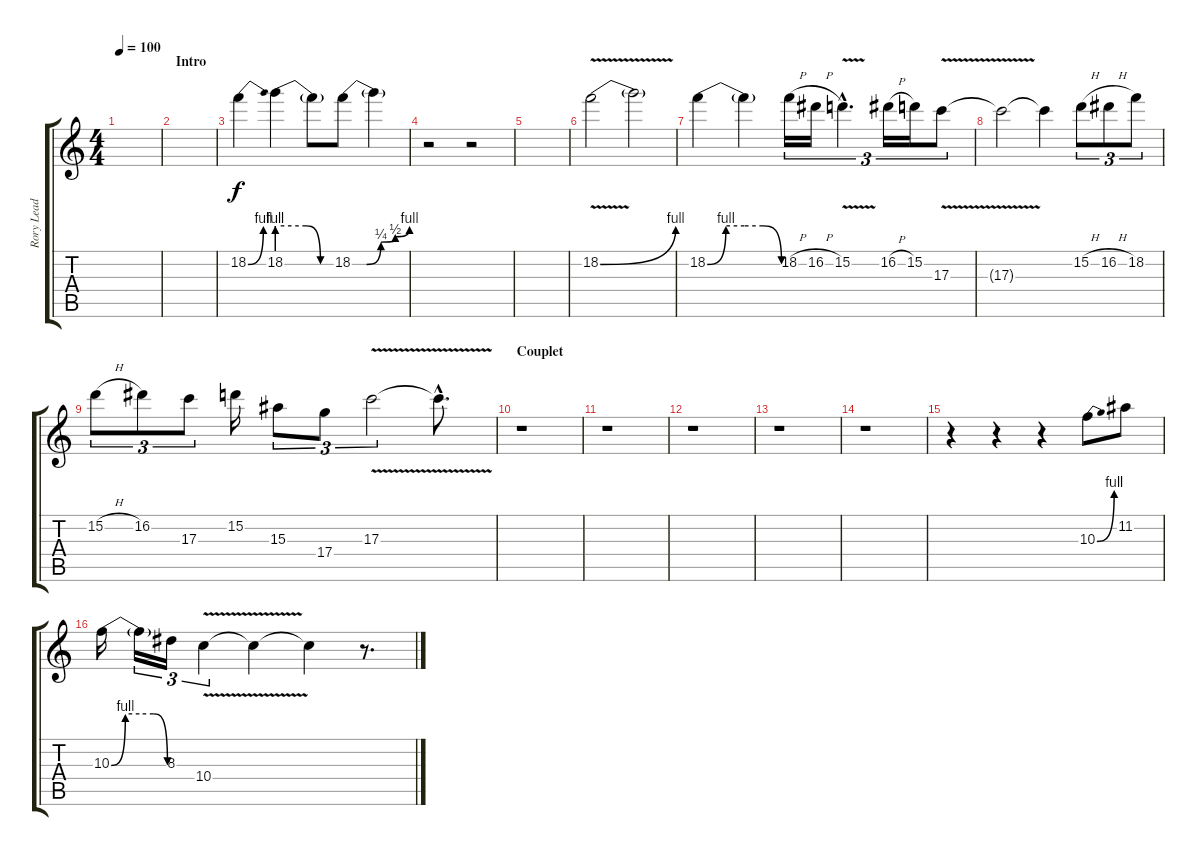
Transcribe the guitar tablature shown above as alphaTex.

\track ("Rory Lead" "Rory Lead") {instrument overdrivenguitar}
\staff {score tabs}
\tuning (E4 B3 G3 D3 A2 E2) {hide}
\ts (4 4)
\tempo 100
\clef g2
\ks c
|
\section ("" "Intro")
|
18.2{be (bend 0 0 60 4)}.4 18.2{be (custom 0 4 15 4 30 4 45 0 60 0)}.4 18.2{t}.8 18.2{be (custom 0 0 15 0 30 1 45 2 60 4)}.8 18.2{t}.4 |
r.2 r.2 |
|
18.2{be (bend 0 0 60 4) v}.2 18.2{t}.2 |
18.2{be (custom 0 0 15 4 30 4 45 4 60 0)}.4 18.2{t}.4 18.2{h}.16{tu (3 2)} 16.2{h}.16{tu (3 2)} 15.2{v hac}.4{d tu (3 2)} 16.2{h}.16{tu (3 2)} 15.2.16{tu (3 2)} 17.3{v}.8{tu (3 2)} |
17.3{t}.2 17.3{t}.4 15.2{h}.8{tu (3 2)} 16.2{h}.8{tu (3 2)} 18.2.8{tu (3 2)} |
15.2{h}.8{tu (3 2)} 16.2.8{tu (3 2)} 17.3.8{tu (3 2)} 15.2.16 15.3.8{tu (3 2)} 17.4.8{tu (3 2)} 17.3{v}.2{tu (3 2)} 17.3{hac t}.8{d} |
\section ("" "Couplet")
r.1 |
r.1 |
r.1 |
r.1 |
r.1 |
r.4 r.4 r.4 10.3{be (bend 0 0 60 4)}.8 11.2.8 |
10.3{be (custom 0 0 15 4 30 4 45 4 60 0)}.16 10.3{t}.16{tu (3 2)} 8.3.16{tu (3 2)} 10.4{v}.4{tu (3 2)} 10.4{t}.4 10.4{t}.4 r.8{d}
